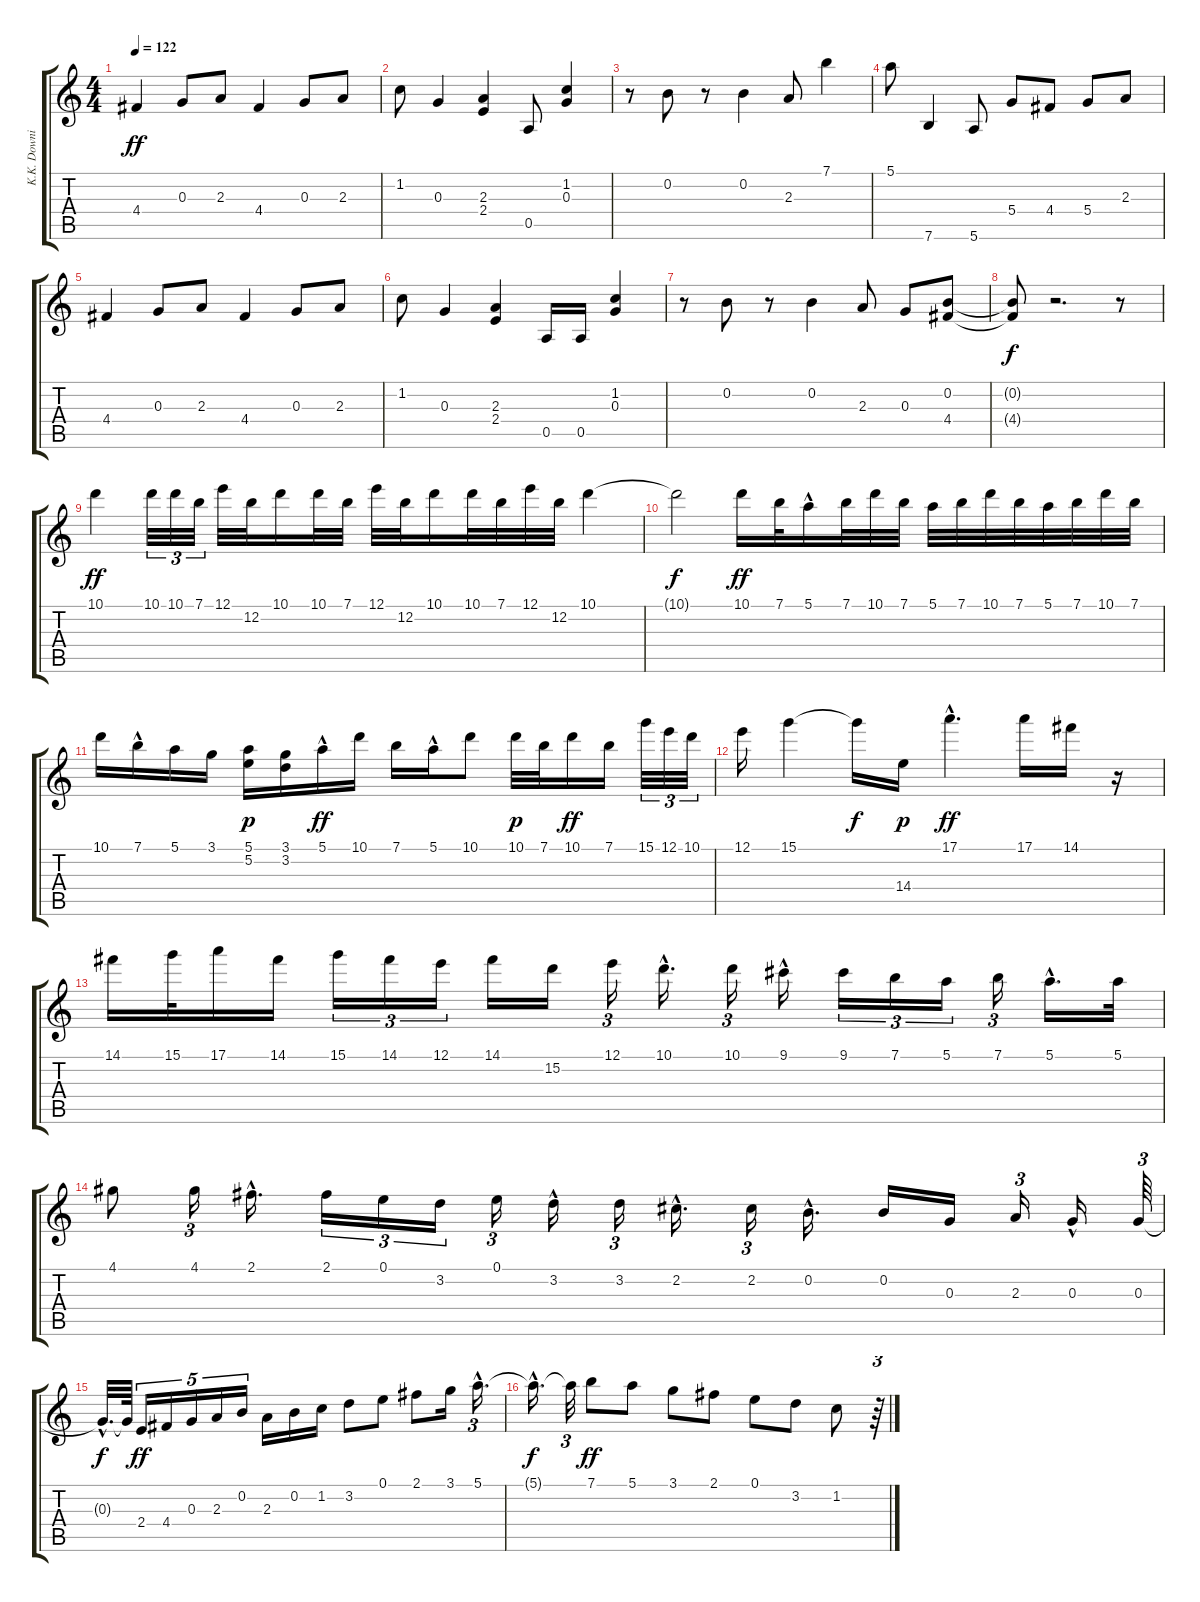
\track ("K.K. Downing" "K.K. Downi") {instrument distortionguitar}
\staff {score tabs}
\tuning (E4 B3 G3 D3 A2 E2) {hide}
\ts (4 4)
\tempo 122
\clef g2
\ks c
4.4.4{dy ff} 0.3.8 2.3.8 4.4.4 0.3.8 2.3.8 |
1.2.8 0.3.4 (2.3 2.4).4 0.5.8 (1.2 0.3).4 |
r.8 0.2.8 r.8 0.2.4 2.3.8 7.1.4 |
5.1.8 7.6.4 5.6.8 5.4.8 4.4.8 5.4.8 2.3.8 |
4.4.4 0.3.8 2.3.8 4.4.4 0.3.8 2.3.8 |
1.2.8 0.3.4 (2.3 2.4).4 0.5.16 0.5.16 (1.2 0.3).4 |
r.8 0.2.8 r.8 0.2.4 2.3.8 0.3.8 (0.2 4.4).8 |
(0.2{t} 4.4{t}).8{dy f} r.2{d} r.8 |
10.1.4{dy ff} 10.1.32{tu (3 2)} 10.1.32{tu (3 2)} 7.1.32{tu (3 2)} 12.1.32 12.2.32 10.1.16 10.1.32 7.1.32 12.1.32 12.2.32 10.1.16 10.1.32 7.1.32 12.1.32 12.2.32 10.1.4 |
10.1{t}.2{dy f} 10.1.16{dy ff} 7.1.32 5.1{hac}.16 7.1.32 10.1.32 7.1.32 5.1.32 7.1.32 10.1.32 7.1.32 5.1.32 7.1.32 10.1.32 7.1.32 |
10.1.16 7.1{hac}.16 5.1.16 3.1.16 (5.1 5.2).16{dy p} (3.1 3.2).16 5.1{hac}.16{dy ff} 10.1.16 7.1.16 5.1{hac}.16 10.1.8 10.1.32{dy p} 7.1.32 10.1.16{dy ff} 7.1.16 15.1.32{tu (3 2)} 12.1.32{tu (3 2)} 10.1.32{tu (3 2)} |
12.1.16 15.1.4 15.1{t}.16{dy f} 14.4.16{dy p} 17.1{hac}.4{d dy ff} 17.1.16 14.1.16 r.16 |
14.1.16 15.1.32 17.1.16 14.1.16 15.1.16{tu (3 2)} 14.1.16{tu (3 2)} 12.1.16{tu (3 2)} 14.1.16 15.2.16 12.1.16{tu (3 2)} 10.1{hac}.16{d} 10.1.16{tu (3 2)} 9.1{hac}.16 9.1.16{tu (3 2)} 7.1.16{tu (3 2)} 5.1.16{tu (3 2)} 7.1.16{tu (3 2)} 5.1{hac}.16{d} 5.1.32 |
4.1.8 4.1.16{tu (3 2)} 2.1{hac}.16{d} 2.1.16{tu (3 2)} 0.1.16{tu (3 2)} 3.2.16{tu (3 2)} 0.1.16{tu (3 2)} 3.2{hac}.16 3.2.16{tu (3 2)} 2.2{hac}.16{d} 2.2.16{tu (3 2)} 0.2{hac}.16{d} 0.2.16 0.3.16 2.3.16{tu (3 2)} 0.3{hac}.16 0.3.64{tu (3 2)} |
0.3{hac t}.32{d dy f} 0.3{t}.64 2.4.16{tu (5 4) dy ff} 4.4.16{tu (5 4)} 0.3.16{tu (5 4)} 2.3.16{tu (5 4)} 0.2.16{tu (5 4)} 2.3.16 0.2.16 1.2.16 3.2.8 0.1.8 2.1.8 3.1.16 5.1{hac}.16{d tu (3 2)} |
5.1{hac t}.16{d dy f} 5.1{t}.32{tu (3 2)} 7.1.8{dy ff} 5.1.8 3.1.8 2.1.8 0.1.8 3.2.8 1.2.8 r.64{tu (3 2)}
